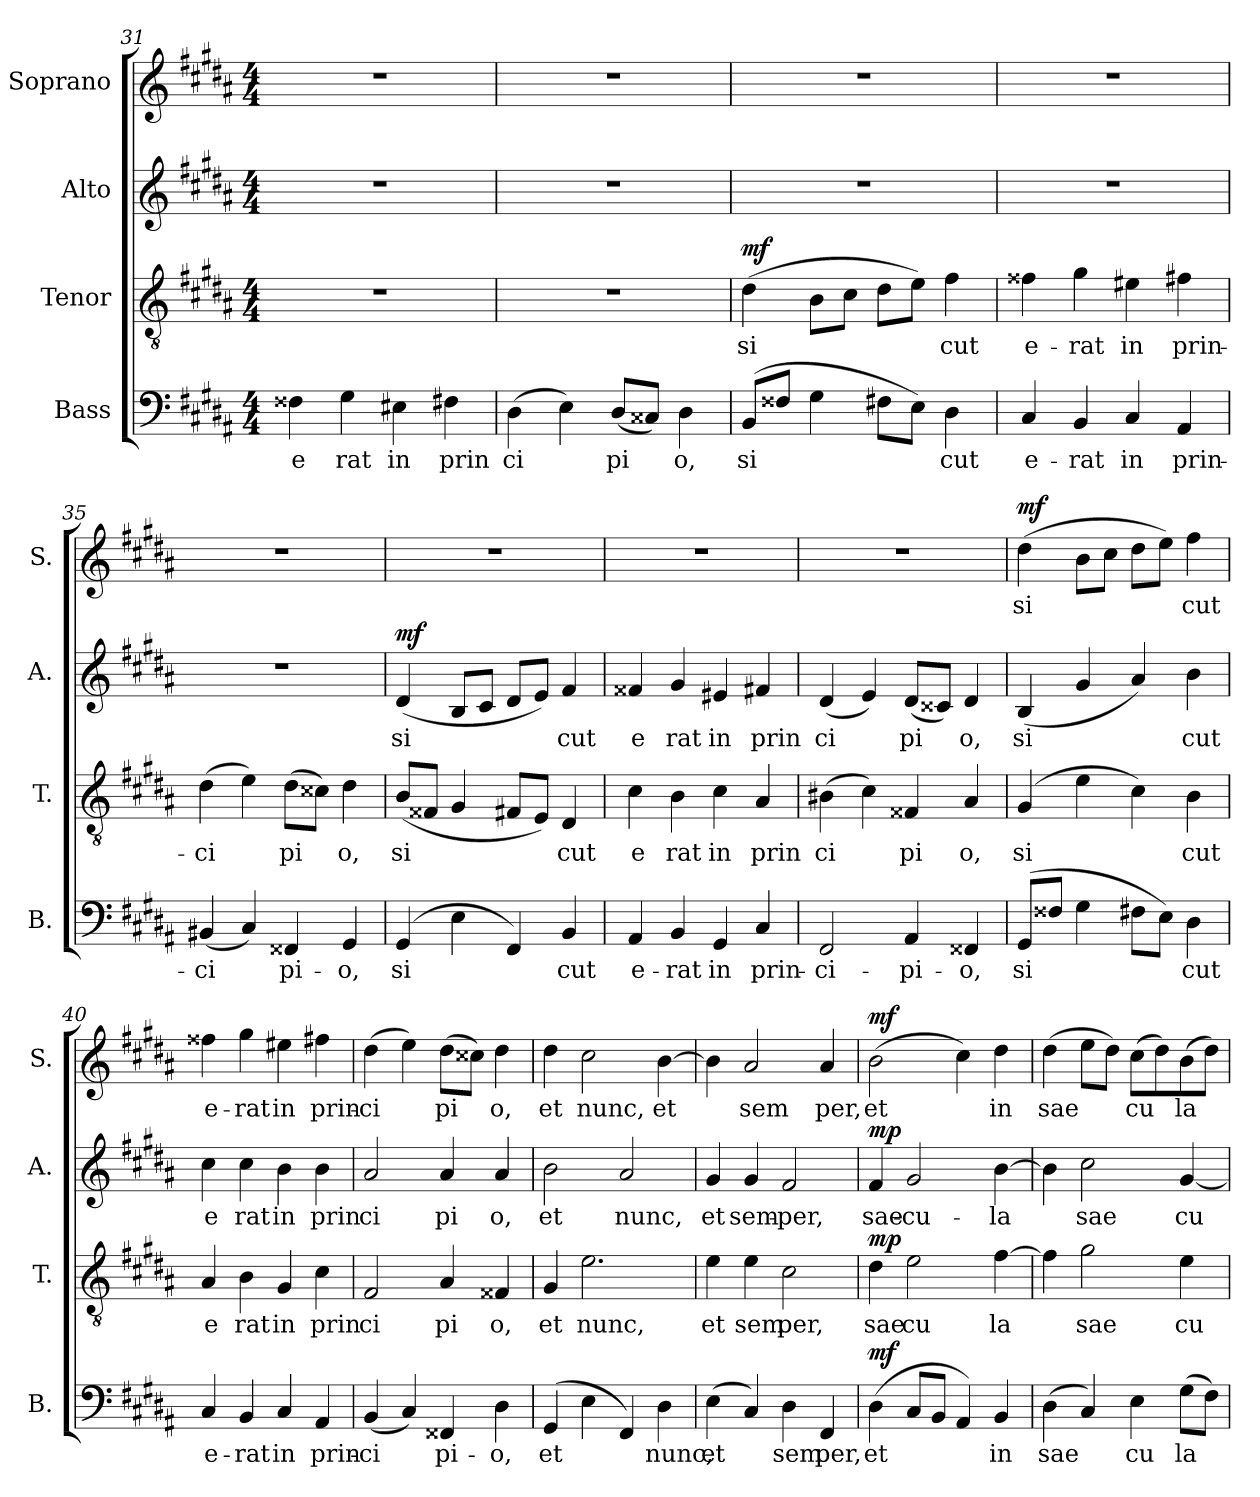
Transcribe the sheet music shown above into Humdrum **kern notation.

**kern	**text	**dynam	**kern	**text	**dynam	**kern	**text	**dynam	**kern	**text	**dynam
*part4	*part4	*part4	*part3	*part3	*part3	*part2	*part2	*part2	*part1	*part1	*part1
*staff4	*staff4	*staff4	*staff3	*staff3	*staff3	*staff2	*staff2	*staff2	*staff1	*staff1	*staff1
*I"Bass	*	*	*I"Tenor	*	*	*I"Alto	*	*	*I"Soprano	*	*
*I'B.	*	*	*I'T.	*	*	*I'A.	*	*	*I'S.	*	*
*clefF4	*	*	*clefGv2	*	*	*clefG2	*	*	*clefG2	*	*
*k[f#c#g#d#a#]	*	*	*k[f#c#g#d#a#]	*	*	*k[f#c#g#d#a#]	*	*	*k[f#c#g#d#a#]	*	*
*B:	*	*	*B:	*	*	*B:	*	*	*B:	*	*
*M4/4	*	*	*M4/4	*	*	*M4/4	*	*	*M4/4	*	*
=31	=31	=31	=31	=31	=31	=31	=31	=31	=31	=31	=31
!	!LO:LY:b:cj	!	!	!	!	!	!	!	!	!	!
4F##X\	e	.	1r	.	.	1r	.	.	1r	.	.
!	!LO:LY:b:cj	!	!	!	!	!	!	!	!	!	!
4G#\	rat	.	.	.	.	.	.	.	.	.	.
!	!LO:LY:b:cj	!	!	!	!	!	!	!	!	!	!
4E#X\	in	.	.	.	.	.	.	.	.	.	.
!	!LO:LY:b:cj	!	!	!	!	!	!	!	!	!	!
4F#X\	prin	.	.	.	.	.	.	.	.	.	.
!!LO:LB:g=z
=32	=32	=32	=32	=32	=32	=32	=32	=32	=32	=32	=32
!	!LO:LY:b:cj	!	!	!	!	!	!	!	!	!	!
(>4D#\	ci-	.	1r	.	.	1r	.	.	1r	.	.
!	!LO:LY:b:cj	!	!	!	!	!	!	!	!	!	!
4E\)	--	.	.	.	.	.	.	.	.	.	.
!	!LO:LY:b:cj	!	!	!	!	!	!	!	!	!	!
(>8D#/L	-pi-	.	.	.	.	.	.	.	.	.	.
!	!LO:LY:b:cj	!	!	!	!	!	!	!	!	!	!
8C##X/J)	--	.	.	.	.	.	.	.	.	.	.
!	!LO:LY:b:cj	!	!	!	!	!	!	!	!	!	!
4D#\	-o,	.	.	.	.	.	.	.	.	.	.
=33	=33	=33	=33	=33	=33	=33	=33	=33	=33	=33	=33
!	!LO:LY:b:cj	!	!	!LO:LY:b:cj	!LO:DY:a	!	!	!	!	!	!
(>8BB/L	si-	.	(>4d#\	si-	mf	1r	.	.	1r	.	.
!	!LO:LY:b:cj	!	!	!	!	!	!	!	!	!	!
8F##X/J	--	.	.	.	.	.	.	.	.	.	.
!	!LO:LY:b:cj	!	!	!LO:LY:b:cj	!	!	!	!	!	!	!
4G#\	--	.	8B\L	--	.	.	.	.	.	.	.
!	!	!	!	!LO:LY:b:cj	!	!	!	!	!	!	!
.	.	.	8c#\J	--	.	.	.	.	.	.	.
!	!LO:LY:b:cj	!	!	!LO:LY:b:cj	!	!	!	!	!	!	!
8F#X\L	--	.	8d#\L	--	.	.	.	.	.	.	.
!	!LO:LY:b:cj	!	!	!LO:LY:b:cj	!	!	!	!	!	!	!
8E\J)	--	.	8e\J)	--	.	.	.	.	.	.	.
!	!LO:LY:b:cj	!	!	!LO:LY:b:cj	!	!	!	!	!	!	!
4D#\	-cut	.	4f#\	-cut	.	.	.	.	.	.	.
=34	=34	=34	=34	=34	=34	=34	=34	=34	=34	=34	=34
!	!LO:LY:b:cj	!	!	!LO:LY:b:cj	!	!	!	!	!	!	!
4C#/	e-	.	4f##X\	e-	.	1r	.	.	1r	.	.
!	!LO:LY:b:cj	!	!	!LO:LY:b:cj	!	!	!	!	!	!	!
4BB/	-rat	.	4g#\	-rat	.	.	.	.	.	.	.
!	!LO:LY:b:cj	!	!	!LO:LY:b:cj	!	!	!	!	!	!	!
4C#/	in	.	4e#X\	in	.	.	.	.	.	.	.
!	!LO:LY:b:cj	!	!	!LO:LY:b:cj	!	!	!	!	!	!	!
4AA#/	prin-	.	4f#X\	prin-	.	.	.	.	.	.	.
=35	=35	=35	=35	=35	=35	=35	=35	=35	=35	=35	=35
!	!LO:LY:b:cj	!	!	!LO:LY:b:cj	!	!	!	!	!	!	!
(>4BB#X/	-ci-	.	(>4d#\	-ci-	.	1r	.	.	1r	.	.
!	!LO:LY:b:cj	!	!	!LO:LY:b:cj	!	!	!	!	!	!	!
4C#/)	--	.	4e\)	--	.	.	.	.	.	.	.
!	!LO:LY:b:cj	!	!	!LO:LY:b:cj	!	!	!	!	!	!	!
4FF##X/	-pi-	.	(>8d#\L	-pi-	.	.	.	.	.	.	.
!	!	!	!	!LO:LY:b:cj	!	!	!	!	!	!	!
.	.	.	8c##X\J)	--	.	.	.	.	.	.	.
!	!LO:LY:b:cj	!	!	!LO:LY:b:cj	!	!	!	!	!	!	!
4GG#/	-o,	.	4d#\	-o,	.	.	.	.	.	.	.
=36	=36	=36	=36	=36	=36	=36	=36	=36	=36	=36	=36
!	!LO:LY:b:cj	!	!	!LO:LY:b:cj	!	!	!LO:LY:b:cj	!LO:DY:a	!	!	!
(>4GG#/	si-	.	(>8B/L	si-	.	(>4d#/	si-	mf	1r	.	.
!	!	!	!	!LO:LY:b:cj	!	!	!	!	!	!	!
.	.	.	8F##X/J	--	.	.	.	.	.	.	.
!	!LO:LY:b:cj	!	!	!LO:LY:b:cj	!	!	!LO:LY:b:cj	!	!	!	!
4E\	--	.	4G#/	--	.	8B/L	--	.	.	.	.
!	!	!	!	!	!	!	!LO:LY:b:cj	!	!	!	!
.	.	.	.	.	.	8c#/J	--	.	.	.	.
!	!LO:LY:b:cj	!	!	!LO:LY:b:cj	!	!	!LO:LY:b:cj	!	!	!	!
4FF#/)	--	.	8F#X/L	--	.	8d#/L	--	.	.	.	.
!	!	!	!	!LO:LY:b:cj	!	!	!LO:LY:b:cj	!	!	!	!
.	.	.	8E/J)	--	.	8e/J)	--	.	.	.	.
!	!LO:LY:b:cj	!	!	!LO:LY:b:cj	!	!	!LO:LY:b:cj	!	!	!	!
4BB/	-cut	.	4D#/	-cut	.	4f#/	-cut	.	.	.	.
!!LO:PB:g=z
=37	=37	=37	=37	=37	=37	=37	=37	=37	=37	=37	=37
!	!LO:LY:b:cj	!	!	!LO:LY:b:cj	!	!	!LO:LY:b:cj	!	!	!	!
4AA#/	e-	.	4c#\	e	.	4f##X/	e	.	1r	.	.
!	!LO:LY:b:cj	!	!	!LO:LY:b:cj	!	!	!LO:LY:b:cj	!	!	!	!
4BB/	-rat	.	4B\	rat	.	4g#/	rat	.	.	.	.
!	!LO:LY:b:cj	!	!	!LO:LY:b:cj	!	!	!LO:LY:b:cj	!	!	!	!
4GG#/	in	.	4c#\	in	.	4e#X/	in	.	.	.	.
!	!LO:LY:b:cj	!	!	!LO:LY:b:cj	!	!	!LO:LY:b:cj	!	!	!	!
4C#/	prin-	.	4A#/	prin	.	4f#X/	prin	.	.	.	.
=38	=38	=38	=38	=38	=38	=38	=38	=38	=38	=38	=38
!	!LO:LY:b:cj	!	!	!LO:LY:b:cj	!	!	!LO:LY:b:cj	!	!	!	!
2FF#/	-ci-	.	(>4B#X\	ci-	.	(>4d#/	ci-	.	1r	.	.
!	!	!	!	!LO:LY:b:cj	!	!	!LO:LY:b:cj	!	!	!	!
.	.	.	4c#\)	--	.	4e/)	--	.	.	.	.
!	!LO:LY:b:cj	!	!	!LO:LY:b:cj	!	!	!LO:LY:b:cj	!	!	!	!
4AA#/	-pi-	.	4F##X/	-pi	.	(>8d#/L	-pi-	.	.	.	.
!	!	!	!	!	!	!	!LO:LY:b:cj	!	!	!	!
.	.	.	.	.	.	8c##X/J)	--	.	.	.	.
!	!LO:LY:b:cj	!	!	!LO:LY:b:cj	!	!	!LO:LY:b:cj	!	!	!	!
4FF##X/	-o,	.	4A#/	o,	.	4d#/	-o,	.	.	.	.
=39	=39	=39	=39	=39	=39	=39	=39	=39	=39	=39	=39
!	!LO:LY:b:cj	!	!	!LO:LY:b:cj	!	!	!LO:LY:b:cj	!	!	!LO:LY:b:cj	!LO:DY:a
(>8GG#/L	si-	.	(>4G#/	si-	.	(>4B/	si-	.	(>4dd#\	si-	mf
!	!LO:LY:b:cj	!	!	!	!	!	!	!	!	!	!
8F##X/J	--	.	.	.	.	.	.	.	.	.	.
!	!LO:LY:b:cj	!	!	!LO:LY:b:cj	!	!	!LO:LY:b:cj	!	!	!LO:LY:b:cj	!
4G#\	--	.	4e\	--	.	4g#/	--	.	8b\L	--	.
!	!	!	!	!	!	!	!	!	!	!LO:LY:b:cj	!
.	.	.	.	.	.	.	.	.	8cc#\J	--	.
!	!LO:LY:b:cj	!	!	!LO:LY:b:cj	!	!	!LO:LY:b:cj	!	!	!LO:LY:b:cj	!
8F#X\L	--	.	4c#\)	--	.	4a#/)	--	.	8dd#\L	--	.
!	!LO:LY:b:cj	!	!	!	!	!	!	!	!	!LO:LY:b:cj	!
8E\J)	--	.	.	.	.	.	.	.	8ee\J)	--	.
!	!LO:LY:b:cj	!	!	!LO:LY:b:cj	!	!	!LO:LY:b:cj	!	!	!LO:LY:b:cj	!
4D#\	-cut	.	4B\	-cut	.	4b\	-cut	.	4ff#\	-cut	.
=40	=40	=40	=40	=40	=40	=40	=40	=40	=40	=40	=40
!	!LO:LY:b:cj	!	!	!LO:LY:b:cj	!	!	!LO:LY:b:cj	!	!	!LO:LY:b:cj	!
4C#/	e-	.	4A#/	e	.	4cc#\	e	.	4ff##X\	e-	.
!	!LO:LY:b:cj	!	!	!LO:LY:b:cj	!	!	!LO:LY:b:cj	!	!	!LO:LY:b:cj	!
4BB/	-rat	.	4B\	rat	.	4cc#\	rat	.	4gg#\	-rat	.
!	!LO:LY:b:cj	!	!	!LO:LY:b:cj	!	!	!LO:LY:b:cj	!	!	!LO:LY:b:cj	!
4C#/	in	.	4G#/	in	.	4b\	in	.	4ee#X\	in	.
!	!LO:LY:b:cj	!	!	!LO:LY:b:cj	!	!	!LO:LY:b:cj	!	!	!LO:LY:b:cj	!
4AA#/	prin-	.	4c#\	prin	.	4b\	prin	.	4ff#X\	prin-	.
=41	=41	=41	=41	=41	=41	=41	=41	=41	=41	=41	=41
!	!LO:LY:b:cj	!	!	!LO:LY:b:cj	!	!	!LO:LY:b:cj	!	!	!LO:LY:b:cj	!
(>4BB/	-ci-	.	2F#/	ci	.	2a#/	ci	.	(>4dd#\	-ci-	.
!	!LO:LY:b:cj	!	!	!	!	!	!	!	!	!LO:LY:b:cj	!
4C#/)	--	.	.	.	.	.	.	.	4ee\)	--	.
!	!LO:LY:b:cj	!	!	!LO:LY:b:cj	!	!	!LO:LY:b:cj	!	!	!LO:LY:b:cj	!
4FF##X/	-pi-	.	4A#/	pi	.	4a#/	pi	.	(>8dd#\L	-pi-	.
!	!	!	!	!	!	!	!	!	!	!LO:LY:b:cj	!
.	.	.	.	.	.	.	.	.	8cc##X\J)	--	.
!	!LO:LY:b:cj	!	!	!LO:LY:b:cj	!	!	!LO:LY:b:cj	!	!	!LO:LY:b:cj	!
4D#\	-o,	.	4F##X/	o,	.	4a#/	o,	.	4dd#\	-o,	.
!!LO:PB:g=z
=42	=42	=42	=42	=42	=42	=42	=42	=42	=42	=42	=42
!	!LO:LY:b:cj	!	!	!LO:LY:b:cj	!	!	!LO:LY:b:cj	!	!	!LO:LY:b:cj	!
(>4GG#/	et	.	4G#/	et	.	2b\	et	.	4dd#\	et	.
!	!LO:LY:b:cj	!	!	!LO:LY:b:cj	!	!	!	!	!	!LO:LY:b:cj	!
4E\	.	.	2.e\	nunc,	.	.	.	.	2cc#\	nunc,	.
!	!LO:LY:b:cj	!	!	!	!	!	!LO:LY:b:cj	!	!	!	!
4FF#/)	.	.	.	.	.	2a#/	nunc,	.	.	.	.
!	!LO:LY:b:cj	!	!	!	!	!	!	!	!	!LO:LY:b:cj	!
4D#\	nunc,	.	.	.	.	.	.	.	[>4b\	et	.
=43	=43	=43	=43	=43	=43	=43	=43	=43	=43	=43	=43
!	!LO:LY:b:cj	!	!	!LO:LY:b:cj	!	!	!LO:LY:b:cj	!	!	!LO:LY:b:cj	!
(>4E\	et	.	4e\	et	.	4g#/	et	.	4b\]	.	.
!	!LO:LY:b:cj	!	!	!LO:LY:b:cj	!	!	!LO:LY:b:cj	!	!	!LO:LY:b:cj	!
4C#/)	.	.	4e\	sem	.	4g#/	sem-	.	2a#/	sem	.
!	!LO:LY:b:cj	!	!	!LO:LY:b:cj	!	!	!LO:LY:b:cj	!	!	!	!
4D#\	sem	.	2c#\	per,	.	2f#/	-per,	.	.	.	.
!	!LO:LY:b:cj	!	!	!	!	!	!	!	!	!LO:LY:b:cj	!
4FF#/	per,	.	.	.	.	.	.	.	4a#/	per,	.
=44	=44	=44	=44	=44	=44	=44	=44	=44	=44	=44	=44
!	!LO:LY:b:cj	!LO:DY:a	!	!LO:LY:b:cj	!LO:DY:a	!	!LO:LY:b:cj	!LO:DY:a	!	!LO:LY:b:cj	!LO:DY:a
(>4D#\	et	mf	4d#\	sae	mp	4f#/	sae-	mp	(>2b\	et	mf
!	!LO:LY:b:cj	!	!	!LO:LY:b:cj	!	!	!LO:LY:b:cj	!	!	!	!
8C#/L	.	.	2e\	cu	.	2g#/	-cu-	.	.	.	.
!	!LO:LY:b:cj	!	!	!	!	!	!	!	!	!	!
8BB/J	.	.	.	.	.	.	.	.	.	.	.
!	!LO:LY:b:cj	!	!	!	!	!	!	!	!	!LO:LY:b:cj	!
4AA#/)	.	.	.	.	.	.	.	.	4cc#\)	.	.
!	!LO:LY:b:cj	!	!	!LO:LY:b:cj	!	!	!LO:LY:b:cj	!	!	!LO:LY:b:cj	!
4BB/	in	.	[>4f#\	la	.	[>4b\	-la	.	4dd#\	in	.
=45	=45	=45	=45	=45	=45	=45	=45	=45	=45	=45	=45
!	!LO:LY:b:cj	!	!	!LO:LY:b:cj	!	!	!LO:LY:b:cj	!	!	!LO:LY:b:cj	!
(>4D#\	sae-	.	4f#\]	.	.	4b\]	.	.	(>4dd#\	sae-	.
!	!LO:LY:b:cj	!	!	!LO:LY:b:cj	!	!	!LO:LY:b:cj	!	!	!LO:LY:b:cj	!
4C#/)	--	.	2g#\	sae	.	2cc#\	sae	.	8ee\L	--	.
!	!	!	!	!	!	!	!	!	!	!LO:LY:b:cj	!
.	.	.	.	.	.	.	.	.	8dd#\J)	--	.
!	!LO:LY:b:cj	!	!	!	!	!	!	!	!	!LO:LY:b:cj	!
4E\	-cu	.	.	.	.	.	.	.	(>8cc#\L	-cu-	.
!	!	!	!	!	!	!	!	!	!	!LO:LY:b:cj	!
.	.	.	.	.	.	.	.	.	8dd#\)	--	.
!	!LO:LY:b:cj	!	!	!LO:LY:b:cj	!	!	!LO:LY:b:cj	!	!	!LO:LY:b:cj	!
(>8G#\L	la	.	4e\	cu-	.	[<4g#/	cu-	.	(>8b\	-la	.
!	!LO:LY:b:cj	!	!	!	!	!	!	!	!	!LO:LY:b:cj	!
8F#\J)	.	.	.	.	.	.	.	.	8dd#\J)	.	.
=	=	=	=	=	=	=	=	=	=	=	=
*-	*-	*-	*-	*-	*-	*-	*-	*-	*-	*-	*-
